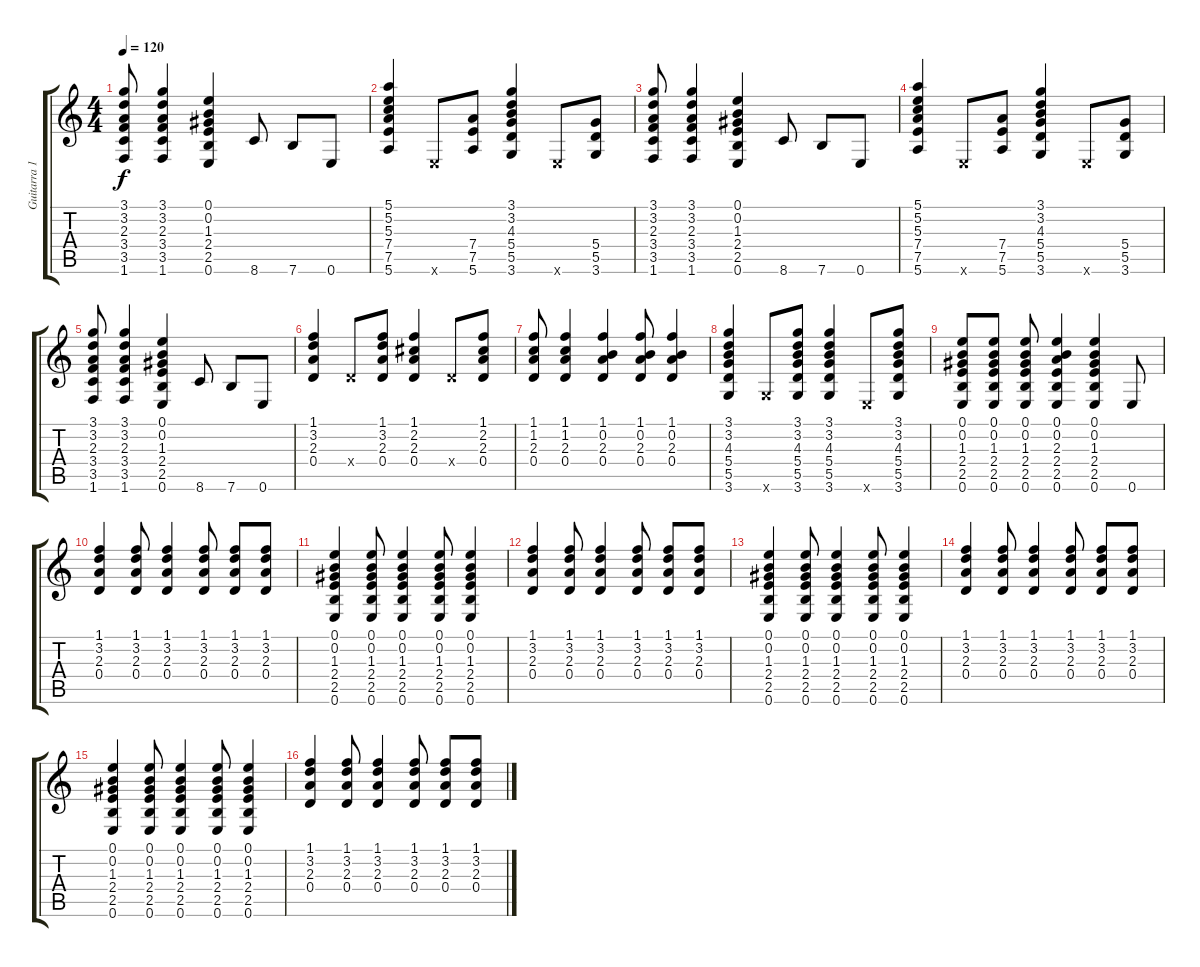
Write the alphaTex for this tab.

\track ("Guitarra 1" "Guitarra 1") {instrument electricguitarclean}
\staff {score tabs}
\tuning (E4 B3 G3 D3 A2 E2) {hide}
\ts (4 4)
\tempo 120
\clef g2
\ks c
(3.1 3.2 2.3 3.4 3.5 1.6).8{dy f} (3.1 3.2 2.3 3.4 3.5 1.6).4 (0.1 0.2 1.3 2.4 2.5 0.6).4 8.6.8 7.6.8 0.6.8 |
(5.1 5.2 5.3 7.4 7.5 5.6).4 0.6{x}.8 (7.4 7.5 5.6).8 (3.1 3.2 4.3 5.4 5.5 3.6).4 0.6{x}.8 (5.4 5.5 3.6).8 |
(3.1 3.2 2.3 3.4 3.5 1.6).8 (3.1 3.2 2.3 3.4 3.5 1.6).4 (0.1 0.2 1.3 2.4 2.5 0.6).4 8.6.8 7.6.8 0.6.8 |
(5.1 5.2 5.3 7.4 7.5 5.6).4 0.6{x}.8 (7.4 7.5 5.6).8 (3.1 3.2 4.3 5.4 5.5 3.6).4 0.6{x}.8 (5.4 5.5 3.6).8 |
(3.1 3.2 2.3 3.4 3.5 1.6).8 (3.1 3.2 2.3 3.4 3.5 1.6).4 (0.1 0.2 1.3 2.4 2.5 0.6).4 8.6.8 7.6.8 0.6.8 |
(1.1 3.2 2.3 0.4).4 0.4{x}.8 (1.1 3.2 2.3 0.4).8 (1.1 2.2 2.3 0.4).4 0.4{x}.8 (1.1 2.2 2.3 0.4).8 |
(1.1 1.2 2.3 0.4).8 (1.1 1.2 2.3 0.4).4 (1.1 0.2 2.3 0.4).4 (1.1 0.2 2.3 0.4).8 (1.1 0.2 2.3 0.4).4 |
(3.1 3.2 4.3 5.4 5.5 3.6).4 3.6{x}.8 (3.1 3.2 4.3 5.4 5.5 3.6).8 (3.1 3.2 4.3 5.4 5.5 3.6).4 0.6{x}.8 (3.1 3.2 4.3 5.4 5.5 3.6).8 |
(0.1 0.2 1.3 2.4 2.5 0.6).8 (0.1 0.2 1.3 2.4 2.5 0.6).8 (0.1 0.2 1.3 2.4 2.5 0.6).8 (0.1 0.2 2.3 2.4 2.5 0.6).4 (0.1 0.2 1.3 2.4 2.5 0.6).4 0.6.8 |
(1.1 3.2 2.3 0.4).4{instrument acousticguitarsteel} (1.1 3.2 2.3 0.4).8 (1.1 3.2 2.3 0.4).4 (1.1 3.2 2.3 0.4).8 (1.1 3.2 2.3 0.4).8 (1.1 3.2 2.3 0.4).8 |
(0.1 0.2 1.3 2.4 2.5 0.6).4 (0.1 0.2 1.3 2.4 2.5 0.6).8 (0.1 0.2 1.3 2.4 2.5 0.6).4 (0.1 0.2 1.3 2.4 2.5 0.6).8 (0.1 0.2 1.3 2.4 2.5 0.6).4 |
(1.1 3.2 2.3 0.4).4 (1.1 3.2 2.3 0.4).8 (1.1 3.2 2.3 0.4).4 (1.1 3.2 2.3 0.4).8 (1.1 3.2 2.3 0.4).8 (1.1 3.2 2.3 0.4).8 |
(0.1 0.2 1.3 2.4 2.5 0.6).4 (0.1 0.2 1.3 2.4 2.5 0.6).8 (0.1 0.2 1.3 2.4 2.5 0.6).4 (0.1 0.2 1.3 2.4 2.5 0.6).8 (0.1 0.2 1.3 2.4 2.5 0.6).4 |
(1.1 3.2 2.3 0.4).4 (1.1 3.2 2.3 0.4).8 (1.1 3.2 2.3 0.4).4 (1.1 3.2 2.3 0.4).8 (1.1 3.2 2.3 0.4).8 (1.1 3.2 2.3 0.4).8 |
(0.1 0.2 1.3 2.4 2.5 0.6).4 (0.1 0.2 1.3 2.4 2.5 0.6).8 (0.1 0.2 1.3 2.4 2.5 0.6).4 (0.1 0.2 1.3 2.4 2.5 0.6).8 (0.1 0.2 1.3 2.4 2.5 0.6).4 |
(1.1 3.2 2.3 0.4).4 (1.1 3.2 2.3 0.4).8 (1.1 3.2 2.3 0.4).4 (1.1 3.2 2.3 0.4).8 (1.1 3.2 2.3 0.4).8 (1.1 3.2 2.3 0.4).8
